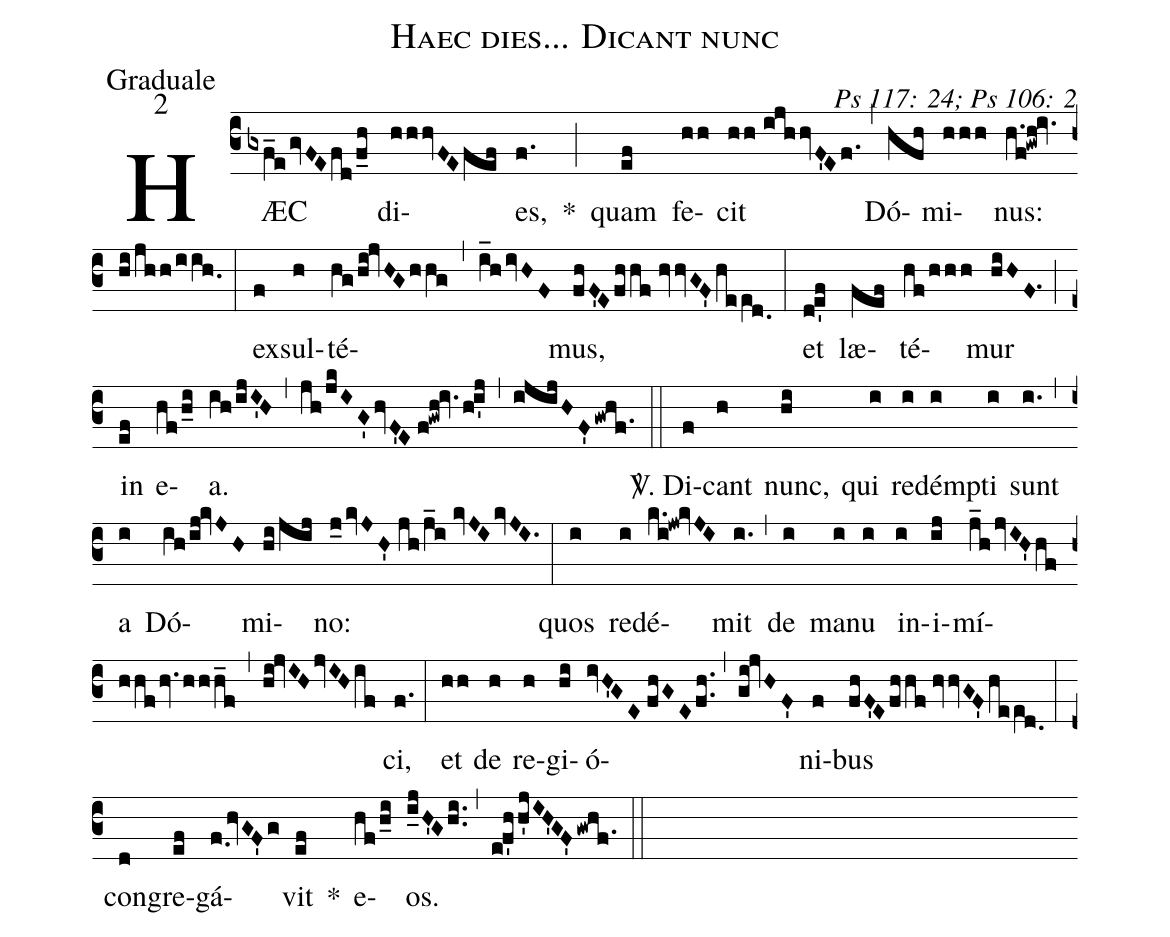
name: Haec dies... Dicant nunc;
office-part: Graduale;
mode: 2;
commentary: Ps 117: 24; Ps 106: 2;
%%
(c3) HÆC(gxf_egvFEfd/f_h) di(hhhvFEfef)es,(f.) *(;) quam(ef) fe(hh)cit(hh//ijhhvF'Ef.) (,) Dó(hfh)mi(hhh)nus:(h.f!gwh!iv.hi/jhh/iih.0) (:)
ex(f)sul(h)té(hg/hi!jvHGhhg)(,)(i_hivHF)mus,(fhF'Efhhf//hvvGF'/!hee[ll:1]d.0) (:)
et(de'f) læ(fef)té(hf/hhh)mur(hiHF.1) (;) in(ef) e(hf/h_i)a.(ih/ijI'H) (,) (jh/jkIG'hvF'E//f!gwh!iv.hi'j) (,) (ijijHF'gwhf.1) (::)
<sp>V/</sp>. Di(f)cant(h) nunc,(hi) qui(i) red(i)émp(i)ti(i) sunt(i.) (,) a(i) Dó(ih/ij!kvJH)mi(hi/jij)no:(j_0kvJH'//jh/j_i//kvJIkvJI.) (:)
quos(i) red(i)é(k.i!jw!kvJI)mit(i.) (,) de(i) ma(i)nu(i) in(i)i(ij)mí(j_hjvIH'hf//hhfhv.hhh_f)(,)(hi!jvIHjvIHif)ci,(f.) (:)
et(hh) de(h) re(h)gi(hi)ó(ivH'GE//fhGEfh..)(,)(gi!jvHF')ni(f)bus(fhF'Efhhf//hvvGF'hee[ll:1]d.0) (:)
con(d)gre(ef)gá(f.0/[-0.5]hvGF'g)vit(ef) *() e(hf/h_i)os.(i_jH'Ghi..) (,) (ef'hh'jIH'GF'gwhf.1) (::)
